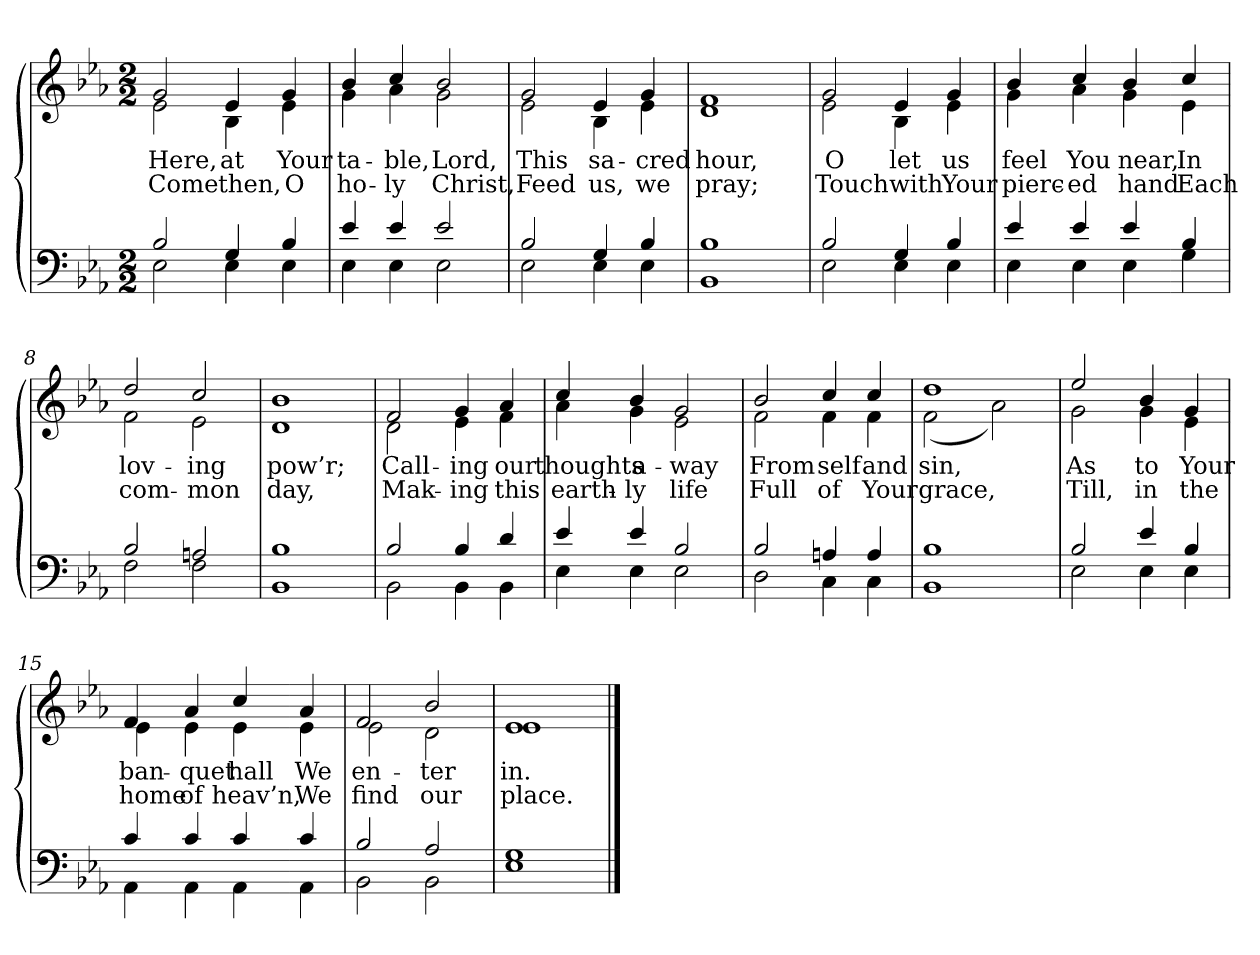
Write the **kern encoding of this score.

**kern	**kern	**text	**text
*part2	*part1	*part1	*part1
*staff2	*staff1	*staff1	*staff1
*clefF4	*clefG2	*	*
*k[b-e-a-]	*k[b-e-a-]	*	*
*M2/2	*M2/2	*	*
=1	=1	=1	=1
*^	*	*	*
!	!	!LO:TX:b:i:t=Verse	!	!
!	!	!	!LO:LY:b	!LO:LY:b
*	*	*^	*	*
2B-/	2E-\	2g/	2e-\	Here,	Come
!	!	!	!	!LO:LY:b	!LO:LY:b
4G/	4E-\	4e-/	4B-\	at	then,
!	!	!	!	!LO:LY:b	!LO:LY:b
4B-/	4E-\	4g/	4e-\	Your	O
=2	=2	=2	=2	=2	=2
!	!	!	!	!LO:LY:b	!LO:LY:b
4e-/	4E-\	4b-/	4g\	ta-	ho-
!	!	!	!	!LO:LY:b	!LO:LY:b
4e-/	4E-\	4cc/	4a-\	-ble,	-ly
!	!	!	!	!LO:LY:b	!LO:LY:b
2e-/	2E-\	2b-/	2g\	Lord,	Christ,
!!LO:LB:g=z	!!
=3	=3	=3	=3	=3	=3
!	!	!	!	!LO:LY:b	!LO:LY:b
2B-/	2E-\	2g/	2e-\	This	Feed
!	!	!	!	!LO:LY:b	!LO:LY:b
4G/	4E-\	4e-/	4B-\	sa-	us,
!	!	!	!	!LO:LY:b	!LO:LY:b
4B-/	4E-\	4g/	4e-\	-cred	we
=4	=4	=4	=4	=4	=4
!	!	!	!	!LO:LY:b	!LO:LY:b
1B-	1BB-	1f	1d	hour,	pray;
!!LO:LB:g=z	!!
=5	=5	=5	=5	=5	=5
!	!	!	!	!LO:LY:b	!LO:LY:b
2B-/	2E-\	2g/	2e-\	O	Touch
!	!	!	!	!LO:LY:b	!LO:LY:b
4G/	4E-\	4e-/	4B-\	let	with
!	!	!	!	!LO:LY:b	!LO:LY:b
4B-/	4E-\	4g/	4e-\	us	Your
=6	=6	=6	=6	=6	=6
!	!	!	!	!LO:LY:b	!LO:LY:b
4e-/	4E-\	4b-/	4g\	feel	pierc-
!	!	!	!	!LO:LY:b	!LO:LY:b
4e-/	4E-\	4cc/	4a-\	You	-ed
!	!	!	!	!LO:LY:b	!LO:LY:b
4e-/	4E-\	4b-/	4g\	near,	hand
!!LO:LB:g=z	!!
=7-	=7-	=7-	=7-	=7-	=7-
!	!	!	!	!LO:LY:b	!LO:LY:b
4B-/	4G\	4cc/	4e-\	In	Each
=8	=8	=8	=8	=8	=8
!	!	!	!	!LO:LY:b	!LO:LY:b
2B-/	2F\	2dd/	2f\	lov-	com-
!	!	!	!	!LO:LY:b	!LO:LY:b
2An/	2F\	2cc/	2e-\	-ing	-mon
=9	=9	=9	=9	=9	=9
!	!	!	!	!LO:LY:b	!LO:LY:b
1B-	1BB-	1b-	1d	pow’r;	day,
!!LO:LB:g=z	!!
=10	=10	=10	=10	=10	=10
!	!	!	!	!LO:LY:b	!LO:LY:b
2B-/	2BB-\	2f/	2d\	Call-	Mak-
!	!	!	!	!LO:LY:b	!LO:LY:b
4B-/	4BB-\	4g/	4e-\	-ing	-ing
!	!	!	!	!LO:LY:b	!LO:LY:b
4d/	4BB-\	4a-/	4f\	our	this
=11	=11	=11	=11	=11	=11
!	!	!	!	!LO:LY:b	!LO:LY:b
4e-/	4E-\	4cc/	4a-\	thoughts	earth-
!	!	!	!	!LO:LY:b	!LO:LY:b
4e-/	4E-\	4b-/	4g\	a-	-ly
!	!	!	!	!LO:LY:b	!LO:LY:b
2B-/	2E-\	2g/	2e-\	-way	life
!!LO:LB:g=z	!!
=12	=12	=12	=12	=12	=12
!	!	!	!	!LO:LY:b	!LO:LY:b
2B-/	2D\	2b-/	2f\	From	Full
!	!	!	!	!LO:LY:b	!LO:LY:b
4An/	4C\	4cc/	4f\	self	of
!	!	!	!	!LO:LY:b	!LO:LY:b
4A/	4C\	4cc/	4f\	and	Your
=13	=13	=13	=13	=13	=13
!	!	!	!	!LO:LY:b	!LO:LY:b
1B-	1BB-	1dd	(<2f\	sin,	grace,
.	.	.	2a-i\)	.	.
!!LO:LB:g=z	!!
=14	=14	=14	=14	=14	=14
!	!	!	!	!LO:LY:b	!LO:LY:b
2B-/	2E-\	2ee-/	2g\	As	Till,
!	!	!	!	!LO:LY:b	!LO:LY:b
4e-/	4E-\	4b-/	4g\	to	in
!	!	!	!	!LO:LY:b	!LO:LY:b
4B-/	4E-\	4g/	4e-\	Your	the
=15	=15	=15	=15	=15	=15
!	!	!	!	!LO:LY:b	!LO:LY:b
4c/	4AA-\	4f/	4e-\	ban-	home
!	!	!	!	!LO:LY:b	!LO:LY:b
4c/	4AA-\	4a-/	4e-\	-quet	of
!	!	!	!	!LO:LY:b	!LO:LY:b
4c/	4AA-\	4cc/	4e-\	hall	heav’n,
!!LO:LB:g=z	!!
=16-	=16-	=16-	=16-	=16-	=16-
!	!	!	!	!LO:LY:b	!LO:LY:b
4c/	4AA-\	4a-/	4e-\	We	We
=17	=17	=17	=17	=17	=17
!	!	!	!	!LO:LY:b	!LO:LY:b
2B-/	2BB-\	2f/	2e-\	en-	find
!	!	!	!	!LO:LY:b	!LO:LY:b
2A-/	2BB-\	2b-/	2d\	-ter	our
=18	=18	=18	=18	=18	=18
!	!	!	!	!LO:LY:b	!LO:LY:b
1G	1E-	1e-	1e-	in.	place.
*v	*v	*	*	*	*
*	*v	*v	*	*
==	==	==	==
*-	*-	*-	*-
